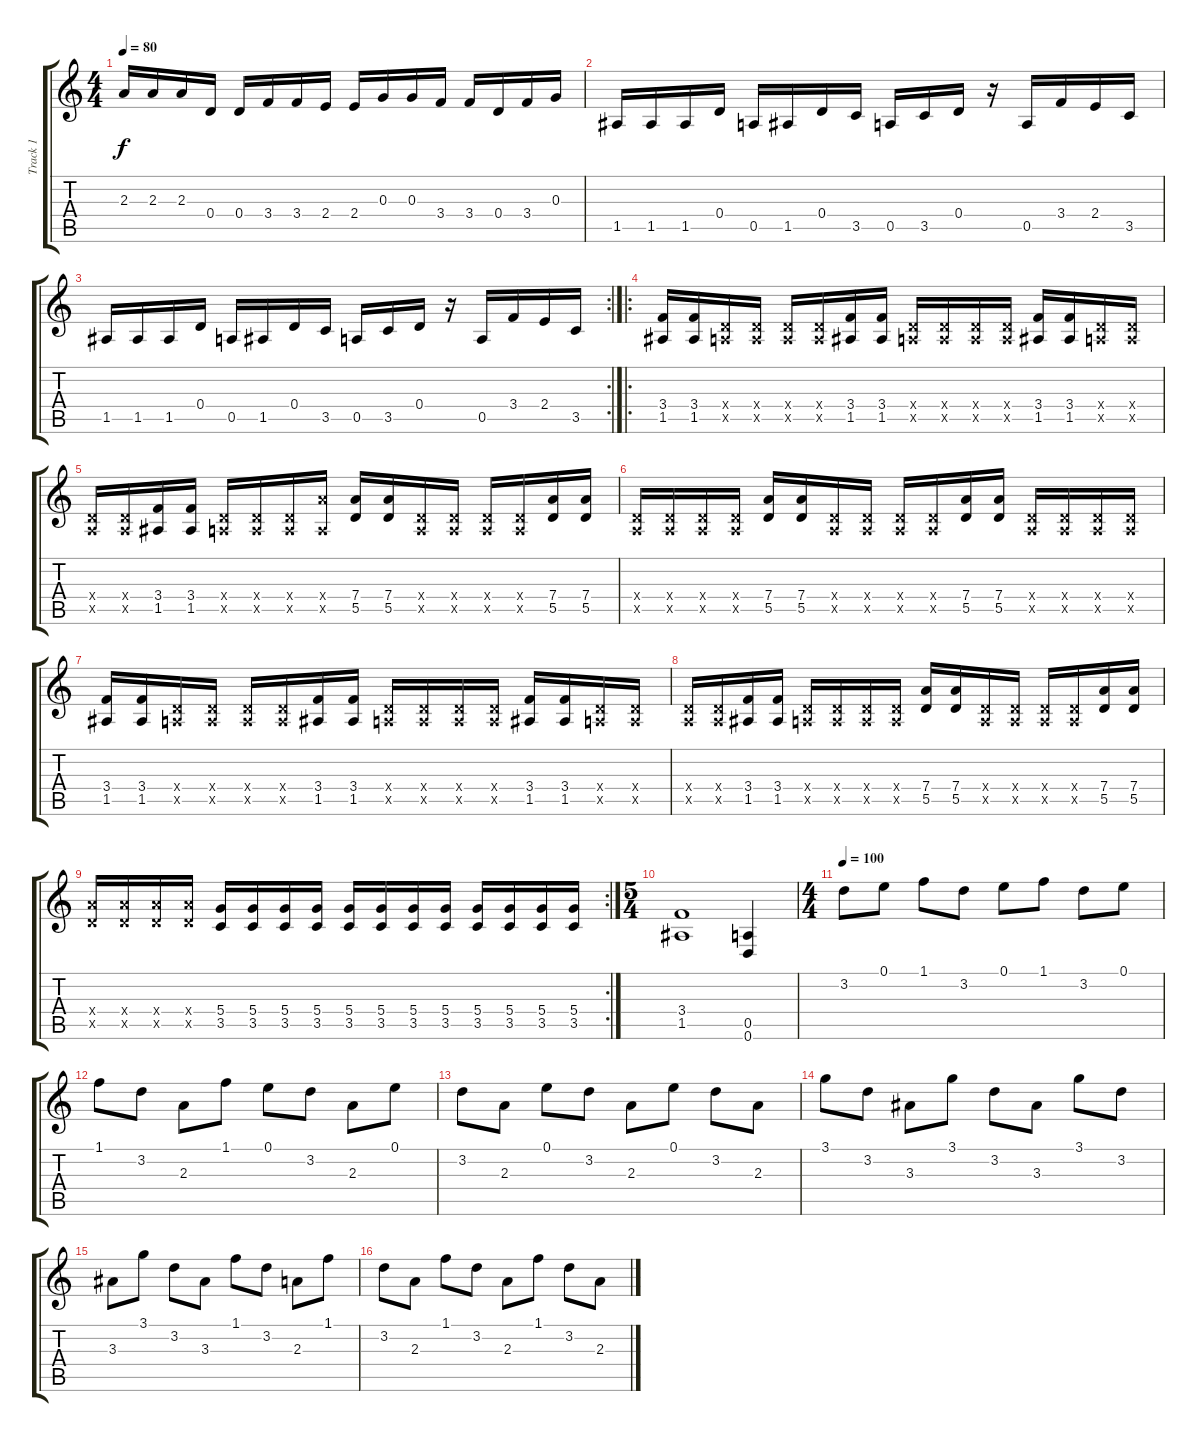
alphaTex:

\track ("Track 1" "Track 1") {instrument acousticguitarsteel}
\staff {score tabs}
\tuning (E4 B3 G3 D3 A2 D2) {hide}
\ts (4 4)
\tempo 80
\clef g2
\ks c
2.3.16{dy f} 2.3.16 2.3.16 0.4.16 0.4.16 3.4.16 3.4.16 2.4.16 2.4.16 0.3.16 0.3.16 3.4.16 3.4.16 0.4.16 3.4.16 0.3.16 |
1.5.16 1.5.16 1.5.16 0.4.16 0.5.16 1.5.16 0.4.16 3.5.16 0.5.16 3.5.16 0.4.16 r.16 0.5.16 3.4.16 2.4.16 3.5.16 |
\rc 2
1.5.16 1.5.16 1.5.16 0.4.16 0.5.16 1.5.16 0.4.16 3.5.16 0.5.16 3.5.16 0.4.16 r.16 0.5.16 3.4.16 2.4.16 3.5.16 |
\ro
(3.4 1.5).16 (3.4 1.5).16 (0.4{x} 0.5{x}).16 (0.4{x} 0.5{x}).16 (0.4{x} 0.5{x}).16 (0.4{x} 0.5{x}).16 (3.4 1.5).16 (3.4 1.5).16 (0.4{x} 0.5{x}).16 (0.4{x} 0.5{x}).16 (0.4{x} 0.5{x}).16 (0.4{x} 0.5{x}).16 (3.4 1.5).16 (3.4 1.5).16 (0.4{x} 0.5{x}).16 (0.4{x} 0.5{x}).16 |
(0.4{x} 0.5{x}).16 (0.4{x} 0.5{x}).16 (3.4 1.5).16 (3.4 1.5).16 (0.4{x} 0.5{x}).16 (0.4{x} 0.5{x}).16 (0.4{x} 0.5{x}).16 (7.4{x} 0.5{x}).16 (7.4 5.5).16 (7.4 5.5).16 (0.4{x} 0.5{x}).16 (0.4{x} 0.5{x}).16 (0.4{x} 0.5{x}).16 (0.4{x} 0.5{x}).16 (7.4 5.5).16 (7.4 5.5).16 |
(0.4{x} 0.5{x}).16 (0.4{x} 0.5{x}).16 (0.4{x} 0.5{x}).16 (0.4{x} 0.5{x}).16 (7.4 5.5).16 (7.4 5.5).16 (0.4{x} 0.5{x}).16 (0.4{x} 0.5{x}).16 (0.4{x} 0.5{x}).16 (0.4{x} 0.5{x}).16 (7.4 5.5).16 (7.4 5.5).16 (0.4{x} 0.5{x}).16 (0.4{x} 0.5{x}).16 (0.4{x} 0.5{x}).16 (0.4{x} 0.5{x}).16 |
(3.4 1.5).16 (3.4 1.5).16 (0.4{x} 0.5{x}).16 (0.4{x} 0.5{x}).16 (0.4{x} 0.5{x}).16 (0.4{x} 0.5{x}).16 (3.4 1.5).16 (3.4 1.5).16 (0.4{x} 0.5{x}).16 (0.4{x} 0.5{x}).16 (0.4{x} 0.5{x}).16 (0.4{x} 0.5{x}).16 (3.4 1.5).16 (3.4 1.5).16 (0.4{x} 0.5{x}).16 (0.4{x} 0.5{x}).16 |
(0.4{x} 0.5{x}).16 (0.4{x} 0.5{x}).16 (3.4 1.5).16 (3.4 1.5).16 (0.4{x} 0.5{x}).16 (0.4{x} 0.5{x}).16 (0.4{x} 0.5{x}).16 (0.4{x} 0.5{x}).16 (7.4 5.5).16 (7.4 5.5).16 (0.4{x} 0.5{x}).16 (0.4{x} 0.5{x}).16 (0.4{x} 0.5{x}).16 (0.4{x} 0.5{x}).16 (7.4 5.5).16 (7.4 5.5).16 |
\rc 2
(7.4{x} 5.5{x}).16 (7.4{x} 5.5{x}).16 (7.4{x} 5.5{x}).16 (7.4{x} 5.5{x}).16 (5.4 3.5).16 (5.4 3.5).16 (5.4 3.5).16 (5.4 3.5).16 (5.4 3.5).16 (5.4 3.5).16 (5.4 3.5).16 (5.4 3.5).16 (5.4 3.5).16 (5.4 3.5).16 (5.4 3.5).16 (5.4 3.5).16 |
\ts (5 4)
(3.4 1.5).1 (0.5 0.6).4 |
\ts (4 4)
\tempo 100
3.2.8 0.1.8 1.1.8 3.2.8 0.1.8 1.1.8 3.2.8 0.1.8 |
1.1.8 3.2.8 2.3.8 1.1.8 0.1.8 3.2.8 2.3.8 0.1.8 |
3.2.8 2.3.8 0.1.8 3.2.8 2.3.8 0.1.8 3.2.8 2.3.8 |
3.1.8 3.2.8 3.3.8 3.1.8 3.2.8 3.3.8 3.1.8 3.2.8 |
3.3.8 3.1.8 3.2.8 3.3.8 1.1.8 3.2.8 2.3.8 1.1.8 |
3.2.8 2.3.8 1.1.8 3.2.8 2.3.8 1.1.8 3.2.8 2.3.8
